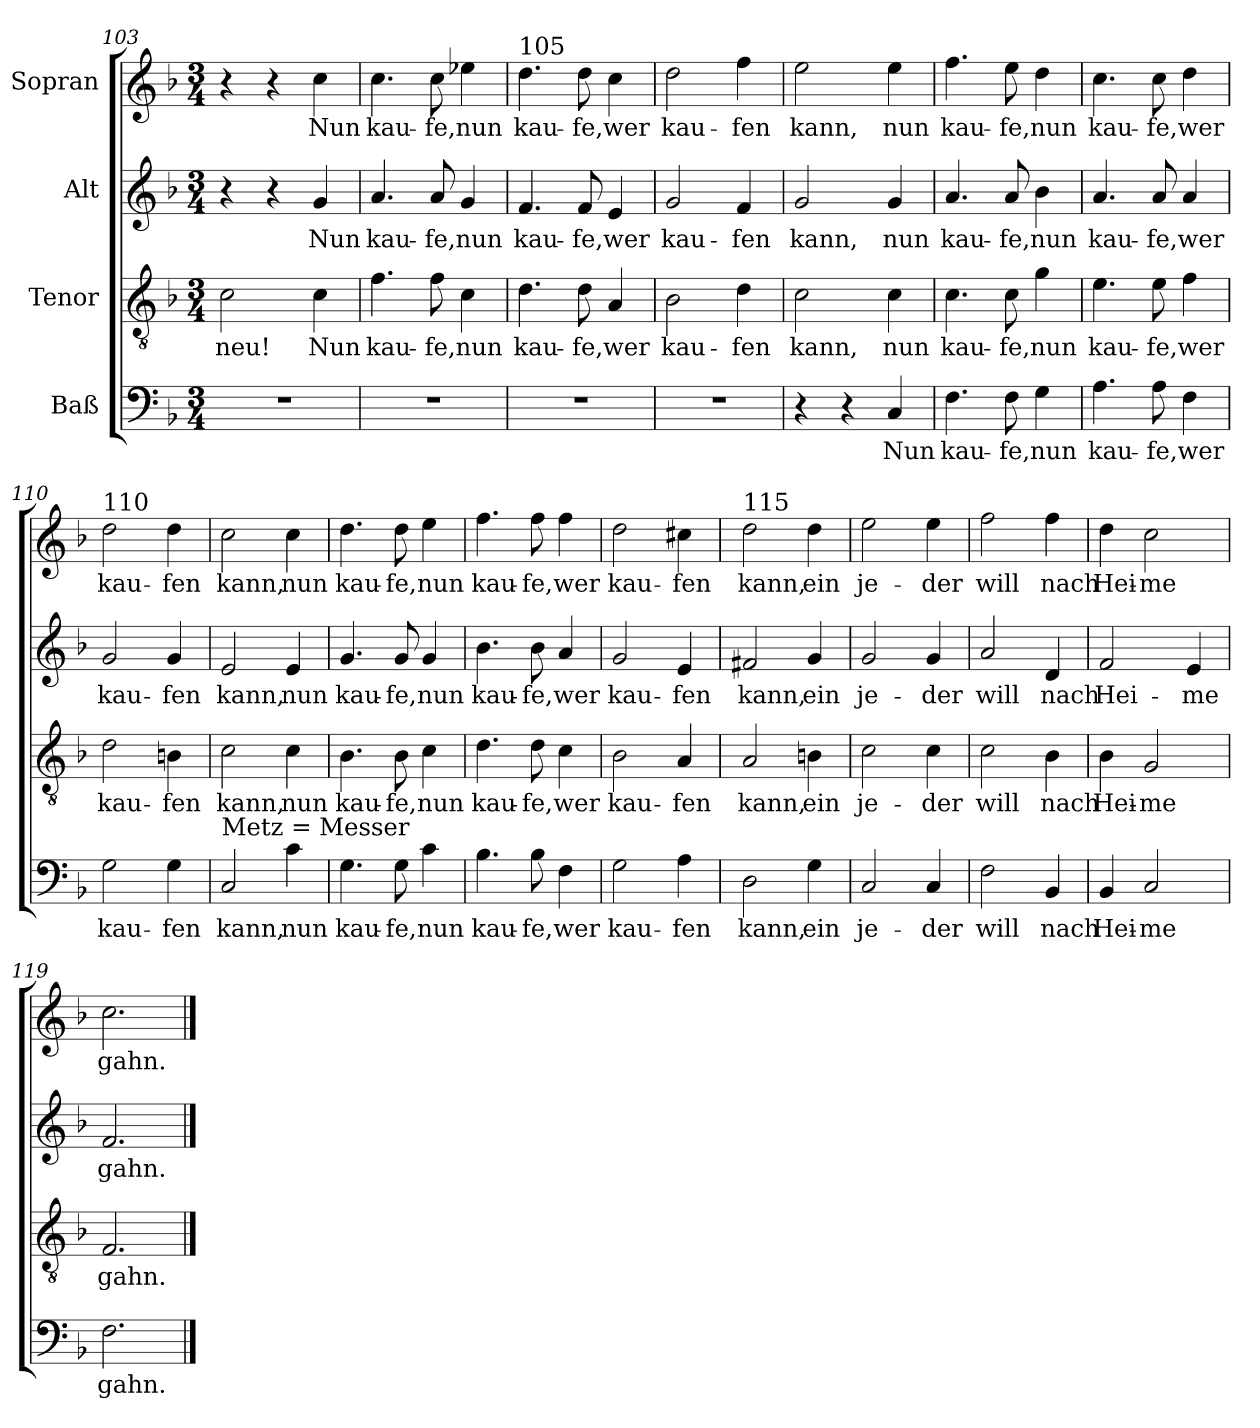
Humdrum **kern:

**kern	**text	**kern	**text	**kern	**text	**kern	**text
*part4	*part4	*part3	*part3	*part2	*part2	*part1	*part1
*staff4	*staff4	*staff3	*staff3	*staff2	*staff2	*staff1	*staff1
*I"Baß	*	*I"Tenor	*	*I"Alt	*	*I"Sopran	*
!!LO:LB:g=z
*clefF4	*	*clefGv2	*	*clefG2	*	*clefG2	*
*k[b-]	*	*k[b-]	*	*k[b-]	*	*k[b-]	*
*M3/4	*	*M3/4	*	*M3/4	*	*M3/4	*
=103	=103	=103	=103	=103	=103	=103	=103
!	!	!	!LO:LY:b	!	!	!	!
2.r	.	2c\	neu!	4r	.	4r	.
.	.	.	.	4r	.	4r	.
!	!	!	!LO:LY:b	!	!LO:LY:b	!	!LO:LY:b
.	.	4c\	Nun	4g/	Nun	4cc\	Nun
=104	=104	=104	=104	=104	=104	=104	=104
!	!	!	!LO:LY:b	!	!LO:LY:b	!	!LO:LY:b
2.r	.	4.f\	kau-	4.a/	kau-	4.cc\	kau-
!	!	!	!LO:LY:b	!	!LO:LY:b	!	!LO:LY:b
.	.	8f\	fe,	8a/	fe,	8cc\	fe,
!	!	!	!LO:LY:b	!	!LO:LY:b	!	!LO:LY:b
.	.	4c\	nun	4g/	nun	4ee-X\	nun
=105	=105	=105	=105	=105	=105	=105	=105
!	!	!	!	!	!	!LO:TX:a:t=105	!
!	!	!	!LO:LY:b	!	!LO:LY:b	!	!LO:LY:b
2.r	.	4.d\	kau-	4.f/	kau-	4.dd\	kau-
!	!	!	!LO:LY:b	!	!LO:LY:b	!	!LO:LY:b
.	.	8d\	fe,	8f/	fe,	8dd\	fe,
!	!	!	!LO:LY:b	!	!LO:LY:b	!	!LO:LY:b
.	.	4A/	wer	4e/	wer	4cc\	wer
=106	=106	=106	=106	=106	=106	=106	=106
!	!	!	!LO:LY:b	!	!LO:LY:b	!	!LO:LY:b
2.r	.	2B-\	kau-	2g/	kau-	2dd\	kau-
!	!	!	!LO:LY:b	!	!LO:LY:b	!	!LO:LY:b
.	.	4d\	fen	4f/	fen	4ff\	fen
=107	=107	=107	=107	=107	=107	=107	=107
!	!	!	!LO:LY:b	!	!LO:LY:b	!	!LO:LY:b
4r	.	2c\	kann,	2g/	kann,	2ee\	kann,
4r	.	.	.	.	.	.	.
!	!LO:LY:b	!	!LO:LY:b	!	!LO:LY:b	!	!LO:LY:b
4C/	Nun	4c\	nun	4g/	nun	4ee\	nun
=108	=108	=108	=108	=108	=108	=108	=108
!	!LO:LY:b	!	!LO:LY:b	!	!LO:LY:b	!	!LO:LY:b
4.F\	kau-	4.c\	kau-	4.a/	kau-	4.ff\	kau-
!	!LO:LY:b	!	!LO:LY:b	!	!LO:LY:b	!	!LO:LY:b
8F\	fe,	8c\	fe,	8a/	fe,	8ee\	fe,
!	!LO:LY:b	!	!LO:LY:b	!	!LO:LY:b	!	!LO:LY:b
4G\	nun	4g\	nun	4b-\	nun	4dd\	nun
=109	=109	=109	=109	=109	=109	=109	=109
!	!LO:LY:b	!	!LO:LY:b	!	!LO:LY:b	!	!LO:LY:b
4.A\	kau-	4.e\	kau-	4.a/	kau-	4.cc\	kau-
!	!LO:LY:b	!	!LO:LY:b	!	!LO:LY:b	!	!LO:LY:b
8A\	fe,	8e\	fe,	8a/	fe,	8cc\	fe,
!	!LO:LY:b	!	!LO:LY:b	!	!LO:LY:b	!	!LO:LY:b
4F\	wer	4f\	wer	4a/	wer	4dd\	wer
=110	=110	=110	=110	=110	=110	=110	=110
!	!	!	!	!	!	!LO:TX:a:t=110	!
!	!LO:LY:b	!	!LO:LY:b	!	!LO:LY:b	!	!LO:LY:b
2G\	kau-	2d\	kau-	2g/	kau-	2dd\	kau-
!	!LO:LY:b	!	!LO:LY:b	!	!LO:LY:b	!	!LO:LY:b
4G\	fen	4Bn\	fen	4g/	fen	4dd\	fen
!!LO:LB:g=z
=111	=111	=111	=111	=111	=111	=111	=111
!LO:TX:a:t=Metz = Messer	!	!	!	!	!	!	!
!	!LO:LY:b	!	!LO:LY:b	!	!LO:LY:b	!	!LO:LY:b
2C/	kann,	2c\	kann,	2e/	kann,	2cc\	kann,
!	!LO:LY:b	!	!LO:LY:b	!	!LO:LY:b	!	!LO:LY:b
4c\	nun	4c\	nun	4e/	nun	4cc\	nun
=112	=112	=112	=112	=112	=112	=112	=112
!	!LO:LY:b	!	!LO:LY:b	!	!LO:LY:b	!	!LO:LY:b
4.G\	kau-	4.B-\	kau-	4.g/	kau-	4.dd\	kau-
!	!LO:LY:b	!	!LO:LY:b	!	!LO:LY:b	!	!LO:LY:b
8G\	fe,	8B-\	fe,	8g/	fe,	8dd\	fe,
!	!LO:LY:b	!	!LO:LY:b	!	!LO:LY:b	!	!LO:LY:b
4c\	nun	4c\	nun	4g/	nun	4ee\	nun
=113	=113	=113	=113	=113	=113	=113	=113
!	!LO:LY:b	!	!LO:LY:b	!	!LO:LY:b	!	!LO:LY:b
4.B-\	kau-	4.d\	kau-	4.b-\	kau-	4.ff\	kau-
!	!LO:LY:b	!	!LO:LY:b	!	!LO:LY:b	!	!LO:LY:b
8B-\	fe,	8d\	fe,	8b-\	fe,	8ff\	fe,
!	!LO:LY:b	!	!LO:LY:b	!	!LO:LY:b	!	!LO:LY:b
4F\	wer	4c\	wer	4a/	wer	4ff\	wer
=114	=114	=114	=114	=114	=114	=114	=114
!	!LO:LY:b	!	!LO:LY:b	!	!LO:LY:b	!	!LO:LY:b
2G\	kau-	2B-\	kau-	2g/	kau-	2dd\	kau-
!	!LO:LY:b	!	!LO:LY:b	!	!LO:LY:b	!	!LO:LY:b
4A\	fen	4A/	fen	4e/	fen	4cc#X\	fen
=115	=115	=115	=115	=115	=115	=115	=115
!	!	!	!	!	!	!LO:TX:a:t=115	!
!	!LO:LY:b	!	!LO:LY:b	!	!LO:LY:b	!	!LO:LY:b
2D\	kann,	2A/	kann,	2f#X/	kann,	2dd\	kann,
!	!LO:LY:b	!	!LO:LY:b	!	!LO:LY:b	!	!LO:LY:b
4G\	ein	4Bn\	ein	4g/	ein	4dd\	ein
=116	=116	=116	=116	=116	=116	=116	=116
!	!LO:LY:b	!	!LO:LY:b	!	!LO:LY:b	!	!LO:LY:b
2C/	je-	2c\	je-	2g/	je-	2ee\	je-
!	!LO:LY:b	!	!LO:LY:b	!	!LO:LY:b	!	!LO:LY:b
4C/	der	4c\	der	4g/	der	4ee\	der
=117	=117	=117	=117	=117	=117	=117	=117
!	!LO:LY:b	!	!LO:LY:b	!	!LO:LY:b	!	!LO:LY:b
2F\	will	2c\	will	2a/	will	2ff\	will
!	!LO:LY:b	!	!LO:LY:b	!	!LO:LY:b	!	!LO:LY:b
4BB-/	nach	4B-\	nach	4d/	nach	4ff\	nach
=118	=118	=118	=118	=118	=118	=118	=118
!	!LO:LY:b	!	!LO:LY:b	!	!LO:LY:b	!	!LO:LY:b
4BB-/	Hei-	4B-\	Hei-	2f/	Hei-	4dd\	Hei-
!	!LO:LY:b	!	!LO:LY:b	!	!	!	!LO:LY:b
2C/	me	2G/	me	.	.	2cc\	me
!	!	!	!	!	!LO:LY:b	!	!
.	.	.	.	4e/	me	.	.
=119	=119	=119	=119	=119	=119	=119	=119
!	!LO:LY:b	!	!LO:LY:b	!	!LO:LY:b	!	!LO:LY:b
2.F\	gahn.	2.F/	gahn.	2.f/	gahn.	2.cc\	gahn.
==	==	==	==	==	==	==	==
*-	*-	*-	*-	*-	*-	*-	*-
